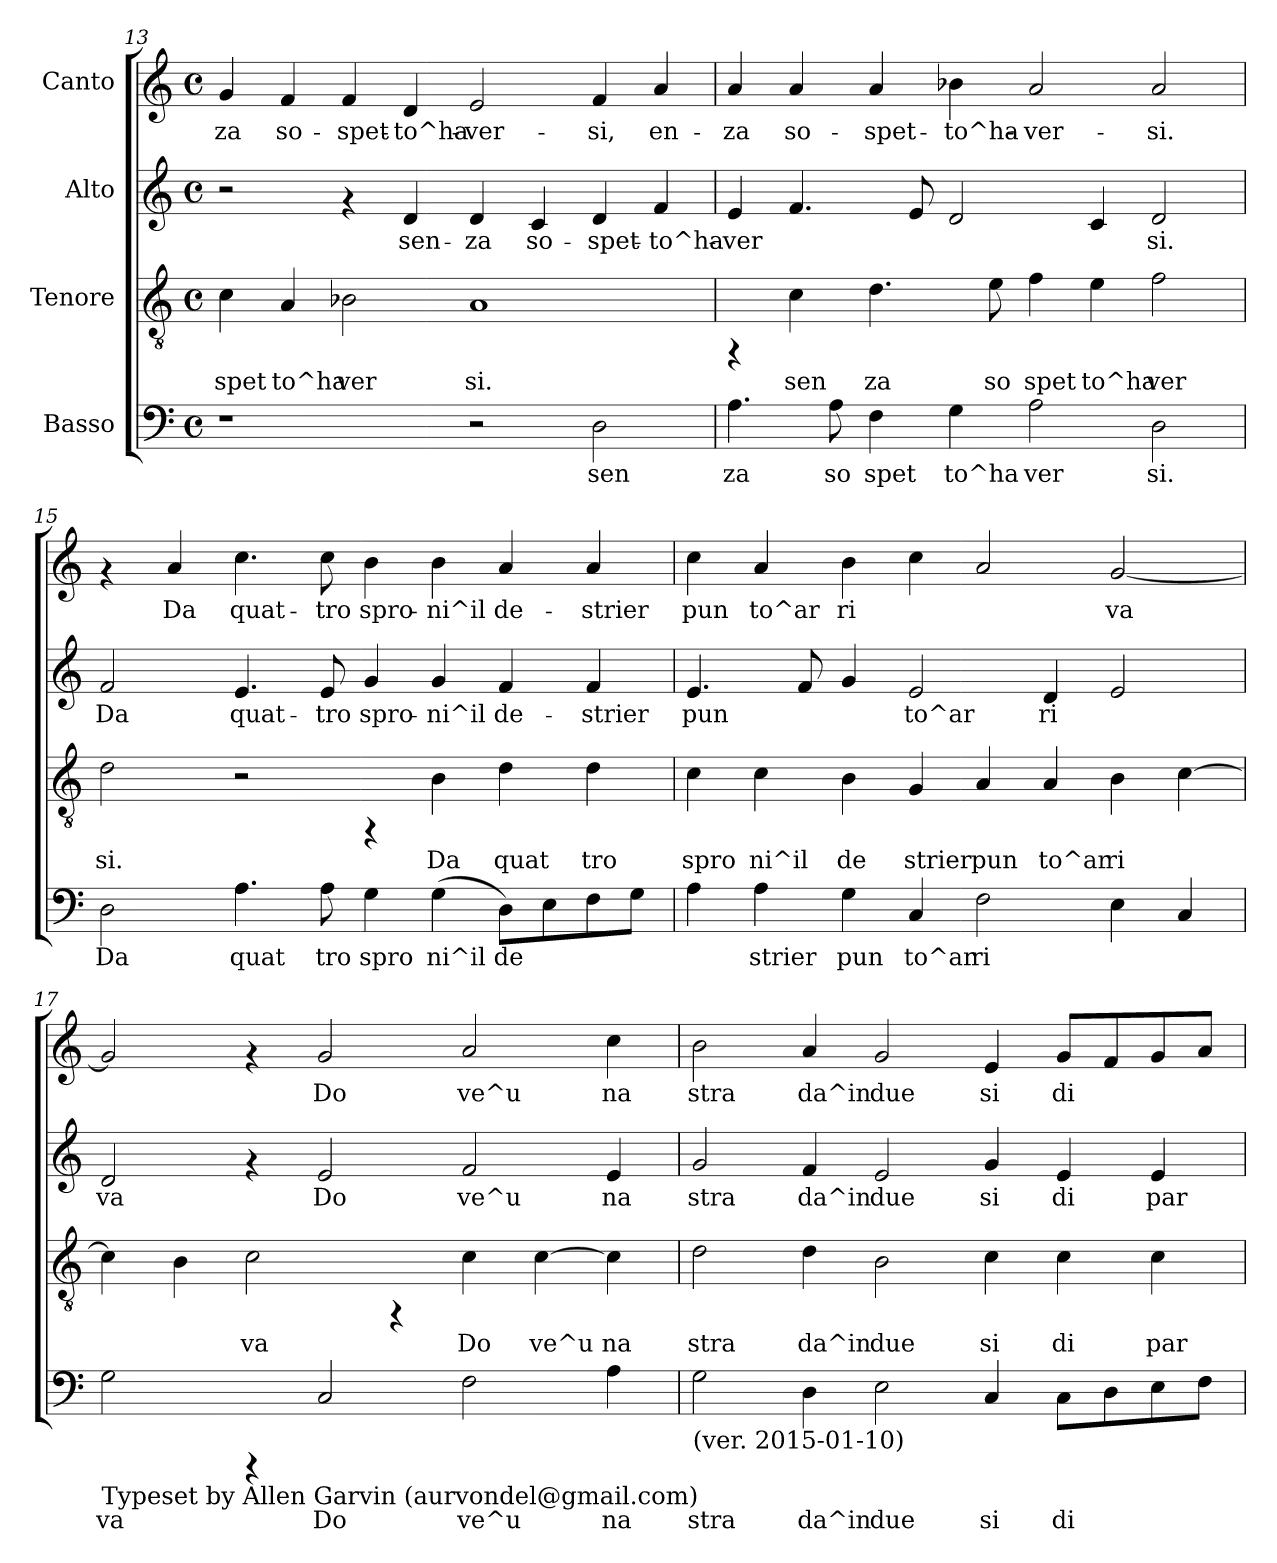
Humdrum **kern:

**kern	**text	**kern	**text	**kern	**text	**kern	**text
*part4	*part4	*part3	*part3	*part2	*part2	*part1	*part1
*staff4	*staff4	*staff3	*staff3	*staff2	*staff2	*staff1	*staff1
*I"Basso	*	*I"Tenore	*	*I"Alto	*	*I"Canto	*
!!LO:LB:g=z
*clefF4	*	*clefGv2	*	*clefG2	*	*clefG2	*
*k[]	*	*k[]	*	*k[]	*	*k[]	*
*C:	*	*C:	*	*C:	*	*C:	*
*M4/4	*	*M4/4	*	*M4/4	*	*M4/4	*
*met(c)	*	*met(c)	*	*met(c)	*	*met(c)	*
=13	=13	=13	=13	=13	=13	=13	=13
!	!	!	!LO:LY:b:cj	!	!	!	!LO:LY:b:cj
1r	.	4c\	spet	2r	.	4g/	za
!	!	!	!LO:LY:b:cj	!	!	!	!LO:LY:b:cj
.	.	4A/	to^ha	.	.	4f/	so-
!	!	!	!LO:LY:b:cj	!	!	!	!LO:LY:b:cj
.	.	2B-X\	ver	4rf	.	4f/	-spet-
!	!	!	!	!	!LO:LY:b:cj	!	!LO:LY:b:cj
.	.	.	.	4d/	sen-	4d/	-to^ha-
!	!	!	!LO:LY:b:cj	!	!LO:LY:b:cj	!	!LO:LY:b:cj
2r	.	1A	si.	4d/	-za	2e/	-ver-
!	!	!	!	!	!LO:LY:b:cj	!	!
.	.	.	.	4c/	so-	.	.
!	!LO:LY:b:cj	!	!	!	!LO:LY:b:cj	!	!LO:LY:b:cj
2D\	sen	.	.	4d/	-spet-	4f/	-si,
!	!	!	!	!	!LO:LY:b:cj	!	!LO:LY:b:cj
.	.	.	.	4f/	-to^ha-	4a/	en-
=14	=14	=14	=14	=14	=14	=14	=14
!	!LO:LY:b:cj	!	!	!	!LO:LY:b:cj	!	!LO:LY:b:cj
4.A\	za	4rFF	.	4e/	-ver-	4a/	-za
!	!	!	!LO:LY:b:cj	!	!LO:LY:b:cj	!	!LO:LY:b:cj
.	.	4c\	sen	4.f/	--	4a/	so-
!	!LO:LY:b:cj	!	!	!	!	!	!
8A\	so	.	.	.	.	.	.
!	!LO:LY:b:cj	!	!LO:LY:b:cj	!	!	!	!LO:LY:b:cj
4F\	spet	4.d\	za	.	.	4a/	-spet-
!	!	!	!	!	!LO:LY:b:cj	!	!
.	.	.	.	8e/	--	.	.
!	!LO:LY:b:cj	!	!	!	!LO:LY:b:cj	!	!LO:LY:b:cj
4G\	to^ha	.	.	2d/	--	4b-X\	-to^ha-
!	!	!	!LO:LY:b:cj	!	!	!	!
.	.	8e\	so	.	.	.	.
!	!LO:LY:b:cj	!	!LO:LY:b:cj	!	!	!	!LO:LY:b:cj
2A\	ver	4f\	spet	.	.	2a/	-ver-
!	!	!	!LO:LY:b:cj	!	!LO:LY:b:cj	!	!
.	.	4e\	to^ha	4c/	--	.	.
!	!LO:LY:b:cj	!	!LO:LY:b:cj	!	!LO:LY:b:cj	!	!LO:LY:b:cj
2D\	si.	2f\	ver	2d/	-si.	2a/	-si.
=15	=15	=15	=15	=15	=15	=15	=15
!	!LO:LY:b:cj	!	!LO:LY:b:cj	!	!LO:LY:b:cj	!	!
2D\	Da	2d\	si.	2f/	Da	4rf	.
!	!	!	!	!	!	!	!LO:LY:b:cj
.	.	.	.	.	.	4a/	Da
!	!LO:LY:b:cj	!	!	!	!LO:LY:b:cj	!	!LO:LY:b:cj
4.A\	quat	2r	.	4.e/	quat-	4.cc\	quat-
!	!LO:LY:b:cj	!	!	!	!LO:LY:b:cj	!	!LO:LY:b:cj
8A\	tro	.	.	8e/	-tro	8cc\	-tro
!	!LO:LY:b:cj	!	!	!	!LO:LY:b:cj	!	!LO:LY:b:cj
4G\	spro	4rFF	.	4g/	spro-	4b\	spro-
!	!LO:LY:b:cj	!	!LO:LY:b:cj	!	!LO:LY:b:cj	!	!LO:LY:b:cj
(<4G\	ni^il	4B\	Da	4g/	-ni^il	4b\	-ni^il
!	!LO:LY:b:cj	!	!LO:LY:b:cj	!	!LO:LY:b:cj	!	!LO:LY:b:cj
8D\L)	de	4d\	quat	4f/	de-	4a/	de-
!	!LO:LY:b:cj	!	!	!	!	!	!
8E\	.	.	.	.	.	.	.
!	!LO:LY:b:cj	!	!LO:LY:b:cj	!	!LO:LY:b:cj	!	!LO:LY:b:cj
8F\	.	4d\	tro	4f/	-strier	4a/	-strier
!	!LO:LY:b:cj	!	!	!	!	!	!
8G\J	.	.	.	.	.	.	.
!!LO:LB:g=z
=16	=16	=16	=16	=16	=16	=16	=16
!	!LO:LY:b:cj	!	!LO:LY:b:cj	!	!LO:LY:b:cj	!	!LO:LY:b:cj
4A\	.	4c\	spro	4.e/	pun	4cc\	pun
!	!LO:LY:b:cj	!	!LO:LY:b:cj	!	!	!	!LO:LY:b:cj
4A\	strier	4c\	ni^il	.	.	4a/	to^ar
!	!	!	!	!	!LO:LY:b:cj	!	!
.	.	.	.	8f/	.	.	.
!	!LO:LY:b:cj	!	!LO:LY:b:cj	!	!LO:LY:b:cj	!	!LO:LY:b:cj
4G\	pun	4B\	de	4g/	.	4b\	ri
!	!LO:LY:b:cj	!	!LO:LY:b:cj	!	!LO:LY:b:cj	!	!LO:LY:b:cj
4C/	to^ar	4G/	strier	2e/	to^ar	4cc\	.
!	!LO:LY:b:cj	!	!LO:LY:b:cj	!	!	!	!LO:LY:b:cj
2F\	ri	4A/	pun	.	.	2a/	.
!	!	!	!LO:LY:b:cj	!	!LO:LY:b:cj	!	!
.	.	4A/	to^ar	4d/	ri	.	.
!	!LO:LY:b:cj	!	!LO:LY:b:cj	!	!LO:LY:b:cj	!	!LO:LY:b:cj
4E\	.	4B\	ri	2e/	.	[<2g/	va
!	!LO:LY:b:cj	!	!LO:LY:b:cj	!	!	!	!
4C/	.	[>4c\	.	.	.	.	.
=17	=17	=17	=17	=17	=17	=17	=17
!LO:TX:b:t=Typeset by Allen Garvin (aurvondel@gmail.com)	!	!	!	!	!	!	!
!	!LO:LY:b:cj	!	!LO:LY:b:cj	!	!LO:LY:b:cj	!	!LO:LY:b:cj
2G\	va	4c\]	.	2d/	va	2g/]	.
!	!	!	!LO:LY:b:cj	!	!	!	!
.	.	4B\	.	.	.	.	.
!	!	!	!LO:LY:b:cj	!	!	!	!
4rCCC	.	2c\	va	4rf	.	4rf	.
!	!LO:LY:b:cj	!	!	!	!LO:LY:b:cj	!	!LO:LY:b:cj
2C/	Do	.	.	2e/	Do	2g/	Do
.	.	4rFF	.	.	.	.	.
!	!LO:LY:b:cj	!	!LO:LY:b:cj	!	!LO:LY:b:cj	!	!LO:LY:b:cj
2F\	ve^u	4c\	Do	2f/	ve^u	2a/	ve^u
!	!	!	!LO:LY:b:cj	!	!	!	!
.	.	[<4c\	ve^u	.	.	.	.
!	!LO:LY:b:cj	!	!LO:LY:b:cj	!	!LO:LY:b:cj	!	!LO:LY:b:cj
4A\	na	4c\]	na	4e/	na	4cc\	na
=18	=18	=18	=18	=18	=18	=18	=18
!LO:TX:b:t=(ver. 2015-01-10)	!	!	!	!	!	!	!
!	!LO:LY:b:cj	!	!LO:LY:b:cj	!	!LO:LY:b:cj	!	!LO:LY:b:cj
2G\	stra	2d\	stra	2g/	stra	2b\	stra
!	!LO:LY:b:cj	!	!LO:LY:b:cj	!	!LO:LY:b:cj	!	!LO:LY:b:cj
4D\	da^in	4d\	da^in	4f/	da^in	4a/	da^in
!	!LO:LY:b:cj	!	!LO:LY:b:cj	!	!LO:LY:b:cj	!	!LO:LY:b:cj
2E\	due	2B\	due	2e/	due	2g/	due
!	!LO:LY:b:cj	!	!LO:LY:b:cj	!	!LO:LY:b:cj	!	!LO:LY:b:cj
4C/	si	4c\	si	4g/	si	4e/	si
!	!LO:LY:b:cj	!	!LO:LY:b:cj	!	!LO:LY:b:cj	!	!LO:LY:b:cj
8C\L	di	4c\	di	4e/	di	8g/L	di
!	!LO:LY:b:cj	!	!	!	!	!	!LO:LY:b:cj
8D\	.	.	.	.	.	8f/	.
!	!LO:LY:b:cj	!	!LO:LY:b:cj	!	!LO:LY:b:cj	!	!LO:LY:b:cj
8E\	.	4c\	par	4e/	par	8g/	.
!	!LO:LY:b:cj	!	!	!	!	!	!LO:LY:b:cj
8F\J	.	.	.	.	.	8a/J	.
=	=	=	=	=	=	=	=
*-	*-	*-	*-	*-	*-	*-	*-
